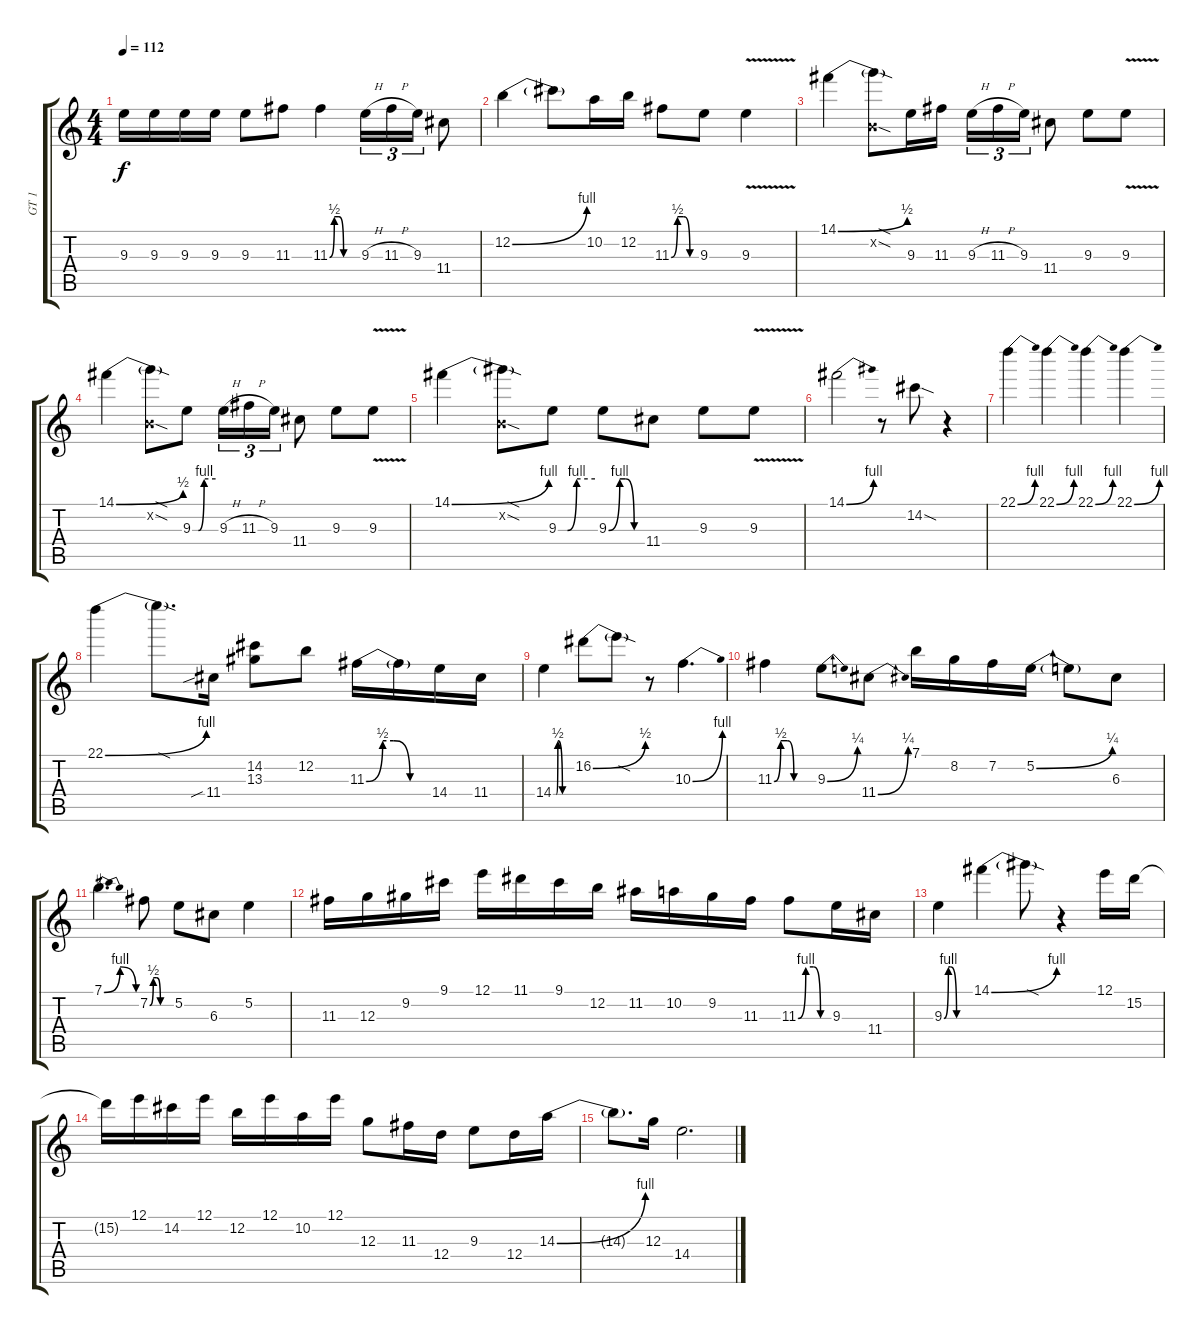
\track ("GT 1" "GT 1") {instrument distortionguitar}
\staff {score tabs}
\tuning (E4 B3 G3 D3 A2 E2) {hide}
\ts (4 4)
\tempo 112
\clef g2
\ks c
9.3.16{dy f} 9.3.16 9.3.16 9.3.16 9.3.8 11.3.8 11.3{be (custom 0 0 10 2 20 2 30 0 60 0)}.4 9.3{h}.16{tu (3 2)} 11.3{h}.16{tu (3 2)} 9.3.16{tu (3 2)} 11.4.8 |
12.2{be (bend 0 0 60 4)}.4 12.2{t}.8 10.2.16 12.2.16 11.3{be (custom 0 0 15 2 30 2 45 0 60 0)}.8 9.3.8 9.3{v}.4 |
14.1{be (bend 0 0 60 2)}.4 (14.1{sod t} 0.2{sod x}).8 9.3.16 11.3.16 9.3{h}.16{tu (3 2)} 11.3{h}.16{tu (3 2)} 9.3.16{tu (3 2)} 11.4.8 9.3.8 9.3{v}.8 |
14.1{be (bend 0 0 60 2)}.4 (14.1{sod t} 0.2{sod x}).8 9.3{be (custom 0 0 15 0 30 4 60 4)}.8 9.3{h}.16{tu (3 2)} 11.3{h}.16{tu (3 2)} 9.3.16{tu (3 2)} 11.4.8 9.3.8 9.3{v}.8 |
14.1{be (bend 0 0 60 4)}.4 (14.1{sod t} 0.2{sod x}).8 9.3{be (custom 0 0 15 0 30 4 60 4)}.8 9.3{be (custom 0 0 20 4 30 4 46 0 60 0)}.8 11.4.8 9.3.8 9.3{v}.8 |
14.1{be (bend 0 0 60 4)}.2 r.8 14.2{sod}.8 r.4 |
22.1{be (bend 0 0 60 4)}.4 22.1{be (bend 0 0 60 4)}.4 22.1{be (bend 0 0 60 4)}.4 22.1{be (bend 0 0 60 4)}.4 |
22.1{be (bend 0 0 60 4)}.4 22.1{sod t}.8{d} 11.4{sib}.16 (14.2 13.3).8 12.2.8 11.3{be (custom 0 0 15 2 25 2 40 0 60 0)}.16 11.3{t}.16 14.4.16 11.4.16 |
14.4{be (custom 0 0 10 0 15 2 30 0 45 0 60 0)}.4 16.2{be (bend 0 0 60 2)}.8 16.2{sod t}.8 r.8 10.3{be (bend 0 0 60 4)}.4{d} |
11.3{be (custom 0 0 10 2 20 2 30 0 60 0)}.4 9.3{be (bend 0 0 60 1)}.8 11.4{be (bend 0 0 60 1)}.8 7.1.16 8.2.16 7.2.16 5.2{be (bend 0 0 60 1)}.16 5.2{t}.8 6.3.8 |
7.1{be (bendrelease 0 0 10 4 45 4 60 0)}.4{d} 7.2{be (custom 0 0 10 2 20 2 30 0 60 0)}.8 5.2.8 6.3.8 5.2.4 |
11.3.16{volume 0} 12.3.16 9.2.16 9.1.16 12.1.16 11.1.16 9.1.16 12.2.16 11.2.16 10.2.16 9.2.16 11.3.16 11.3{be (custom 0 0 15 4 30 4 44 0 60 0)}.8 9.3.16 11.4.16 |
9.3{be (custom 0 0 10 4 15 4 29 0 45 0 60 0)}.4 14.1{be (bend 0 0 60 4)}.4 14.1{sod t}.8 r.4 12.1.16 15.2.16 |
15.2{t}.16 12.1.16 14.2.16 12.1.16 12.2.16 12.1.16 10.2.16 12.1.16 12.3.8 11.3.16 12.4.16 9.3.8 12.4.16 14.3{be (bend 0 0 60 4)}.16 |
14.3{t}.8{d} 12.3.16 14.4.2{d}
